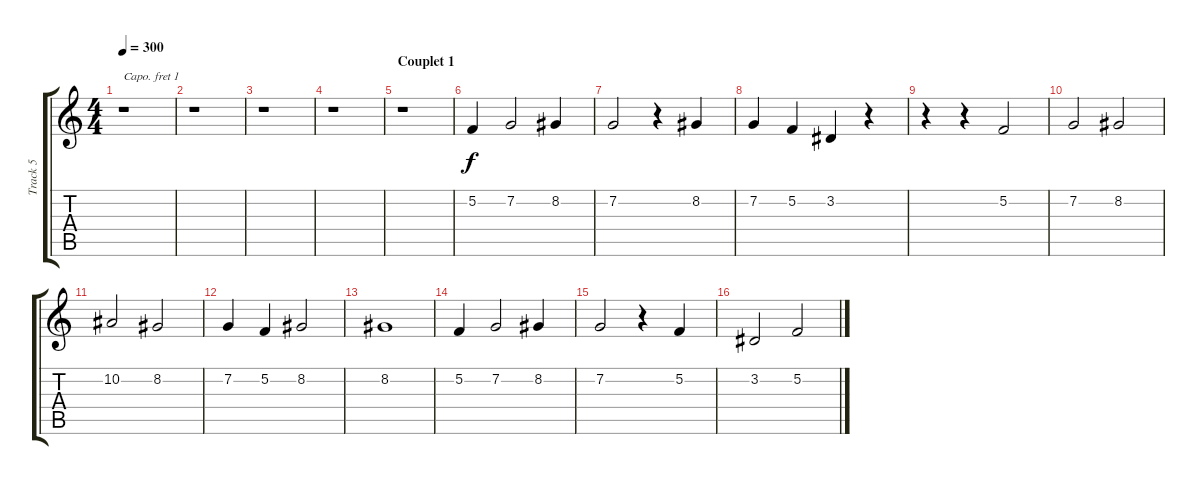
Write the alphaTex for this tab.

\track ("Track 5" "Track 5") {instrument trumpet}
\staff {score tabs}
\capo 1
\tuning (E4 B3 G3 D3 A2 E2) {hide}
\ts (4 4)
\tempo 300
\clef g2
\ks c
r.1{dy f} |
r.1 |
r.1 |
r.1 |
\section ("" "Couplet 1")
r.1 |
5.2.4 7.2.2 8.2.4 |
7.2.2 r.4 8.2.4 |
7.2.4 5.2.4 3.2.4 r.4 |
r.4 r.4 5.2.2 |
7.2.2 8.2.2 |
10.2.2 8.2.2 |
7.2.4 5.2.4 8.2.2 |
8.2.1 |
5.2.4 7.2.2 8.2.4 |
7.2.2 r.4 5.2.4 |
3.2.2 5.2.2
